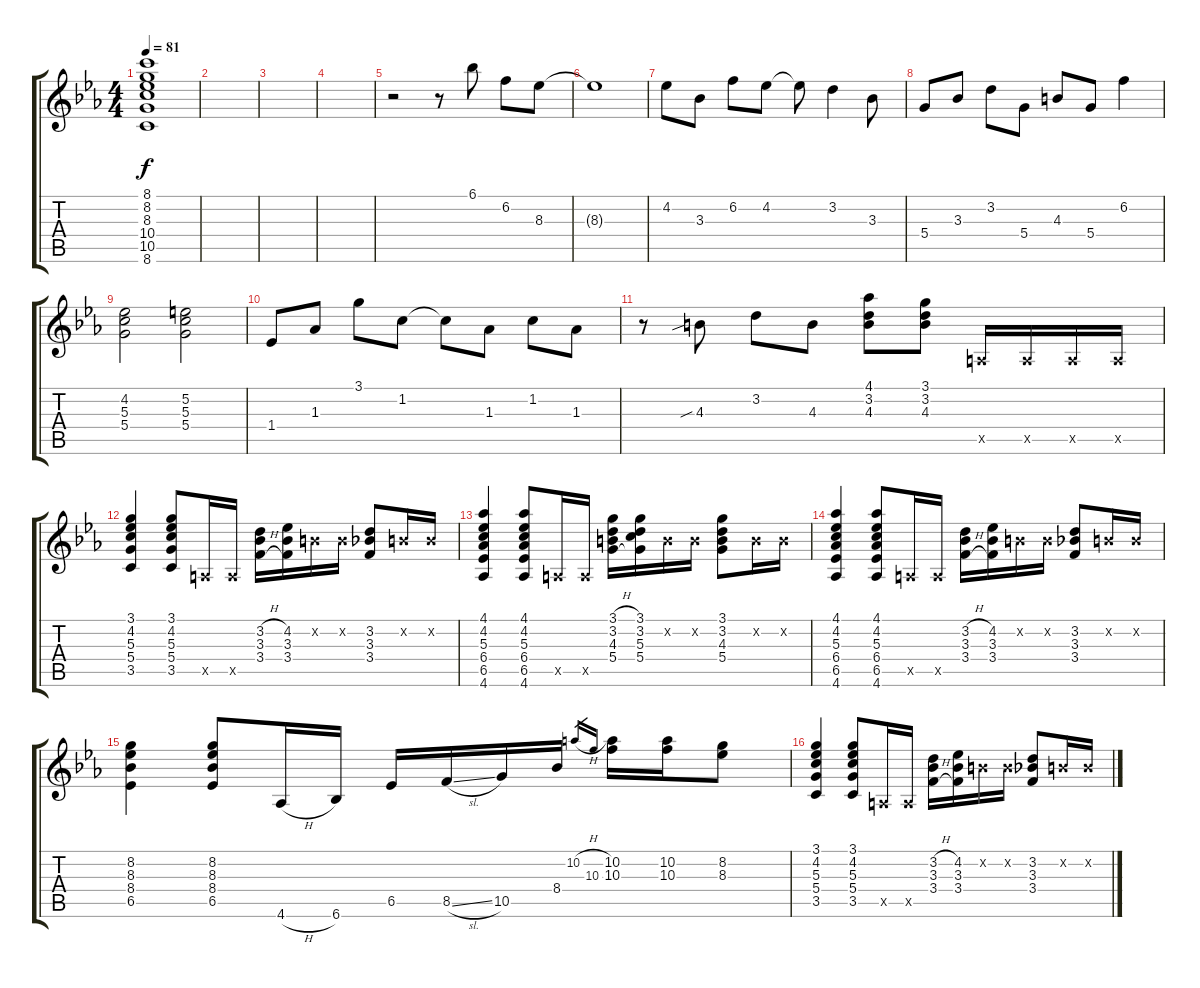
\track "" {instrument electricguitarclean}
\staff {score tabs}
\tuning (E4 B3 G3 D3 A2 E2) {hide}
\ts (4 4)
\tempo 81
\clef g2
\ks eb
(8.1 8.2 8.3 10.4 10.5 8.6).1{dy f} |
|
|
|
r.2 r.8 6.1.8 6.2.8 8.3.8 |
8.3{t}.1 |
4.2.8 3.3.8 6.2.8 4.2.8 4.2{t}.8 3.2.4 3.3.8 |
5.4.8 3.3.8 3.2.8 5.4.8 4.3.8 5.4.8 6.2.4 |
(4.2 5.3 5.4).2 (5.2 5.3 5.4).2 |
1.4.8 1.3.8 3.1.8 1.2.8 1.2{t}.8 1.3.8 1.2.8 1.3.8 |
r.8 4.3{sib}.8 3.2.8 4.3.8 (4.1 3.2 4.3).8 (3.1 3.2 4.3).8 0.5{x}.16 0.5{x}.16 0.5{x}.16 0.5{x}.16 |
(3.1 4.2 5.3 5.4 3.5).4 (3.1 4.2 5.3 5.4 3.5).8 0.5{x}.16 0.5{x}.16 (3.2{h} 3.3{h} 3.4{h}).16 (4.2 3.3 3.4).16 0.2{x}.16 0.2{x}.16 (3.2 3.3 3.4).8 0.2{x}.16 0.2{x}.16 |
(4.1 4.2 5.3 6.4 6.5 4.6).4 (4.1 4.2 5.3 6.4 6.5 4.6).8 0.5{x}.16 0.5{x}.16 (3.1{h} 3.2{h} 4.3{h} 5.4{h}).16 (3.1 3.2 5.3 5.4).16 0.2{x}.16 0.2{x}.16 (3.1 3.2 4.3 5.4).8 0.2{x}.16 0.2{x}.16 |
(4.1 4.2 5.3 6.4 6.5 4.6).4 (4.1 4.2 5.3 6.4 6.5 4.6).8 0.5{x}.16 0.5{x}.16 (3.2{h} 3.3{h} 3.4{h}).16 (4.2 3.3 3.4).16 0.2{x}.16 0.2{x}.16 (3.2 3.3 3.4).8 0.2{x}.16 0.2{x}.16 |
(8.2 8.3 8.4 6.5).4 (8.2 8.3 8.4 6.5).8 4.6{h}.16 6.6.16 6.5.16 8.5{sl}.16 10.5.16 8.4.16 10.2{h}.16{gr} 10.3.16{gr} (10.2 10.3).16 (10.2 10.3).16 (8.2 8.3).8 |
(3.1 4.2 5.3 5.4 3.5).4 (3.1 4.2 5.3 5.4 3.5).8 0.5{x}.16 0.5{x}.16 (3.2{h} 3.3{h} 3.4{h}).16 (4.2 3.3 3.4).16 0.2{x}.16 0.2{x}.16 (3.2 3.3 3.4).8 0.2{x}.16 0.2{x}.16
